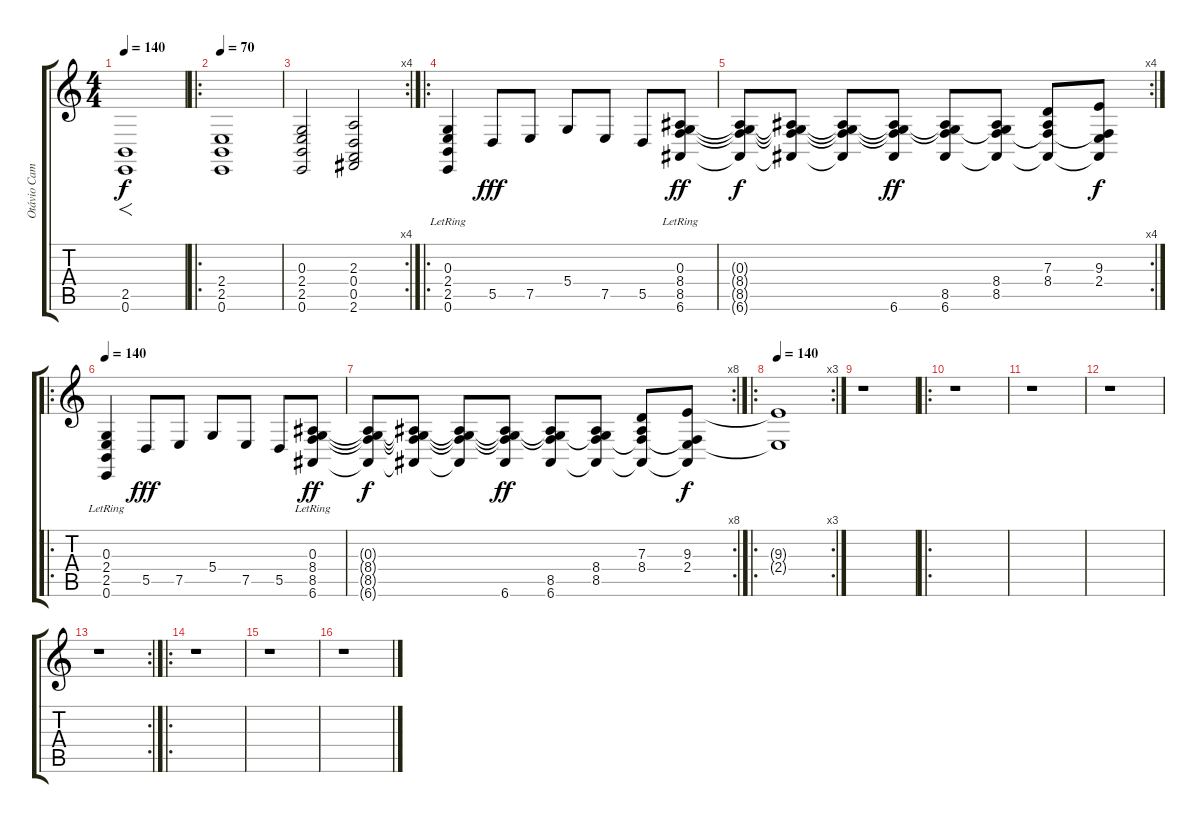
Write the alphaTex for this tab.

\track ("Otávio Campos" "Otávio Cam") {instrument lead8bassandlead}
\staff {score tabs}
\tuning (E4 B3 G3 D3 A2 E2) {hide}
\ts (4 4)
\tempo 140
\tempo 35
\tempo 140
\clef g2
\ks c
(2.5 0.6).1{f dy f instrument lead8bassandlead} |
\ro
\tempo 70
(2.4 2.5 0.6).1 |
\rc 4
(0.3 2.4 2.5 0.6).2 (2.3 0.4 0.5 2.6).2 |
\ro
(0.3{lr} 2.4{lr} 2.5{lr} 0.6{lr}).4 5.5.8{dy fff} 7.5.8 5.4.8 7.5.8 5.5.8 (0.3{lr} 8.4{lr} 8.5{lr} 6.6{lr}).8{dy ff} |
\rc 4
(0.3{t} 8.4{t} 8.5{t} 6.6{t}).8{dy f} (0.3{t} 8.4{t} 8.5{t} 6.6{t}).8 (0.3{t} 8.4{t} 8.5{t} 6.6{t}).8 (0.3{t} 8.4{t} 8.5{t} 6.6).8{dy ff} (0.3{t} 8.4{t} 8.5 6.6).8 (0.3{t} 8.4 8.5 6.6{t}).8 (7.3 8.4 8.5{t} 6.6{t}).8 (9.3 2.4 8.5{t} 6.6{t}).8{dy f} |
\ro
\tempo 140
(0.3{lr} 2.4{lr} 2.5{lr} 0.6{lr}).4 5.5.8{dy fff} 7.5.8 5.4.8 7.5.8 5.5.8 (0.3{lr} 8.4{lr} 8.5{lr} 6.6{lr}).8{dy ff} |
\rc 8
(0.3{t} 8.4{t} 8.5{t} 6.6{t}).8{dy f} (0.3{t} 8.4{t} 8.5{t} 6.6{t}).8 (0.3{t} 8.4{t} 8.5{t} 6.6{t}).8 (0.3{t} 8.4{t} 8.5{t} 6.6).8{dy ff} (0.3{t} 8.4{t} 8.5 6.6).8 (0.3{t} 8.4 8.5 6.6{t}).8 (7.3 8.4 8.5{t} 6.6{t}).8 (9.3 2.4 8.5{t} 6.6{t}).8{dy f} |
\ro
\rc 3
\tempo 140
(9.3{t} 2.4{t}).1{volume 0} |
r.1 |
\ro
r.1 |
r.1 |
r.1 |
\rc 2
r.1 |
\ro
r.1 |
r.1 |
r.1
